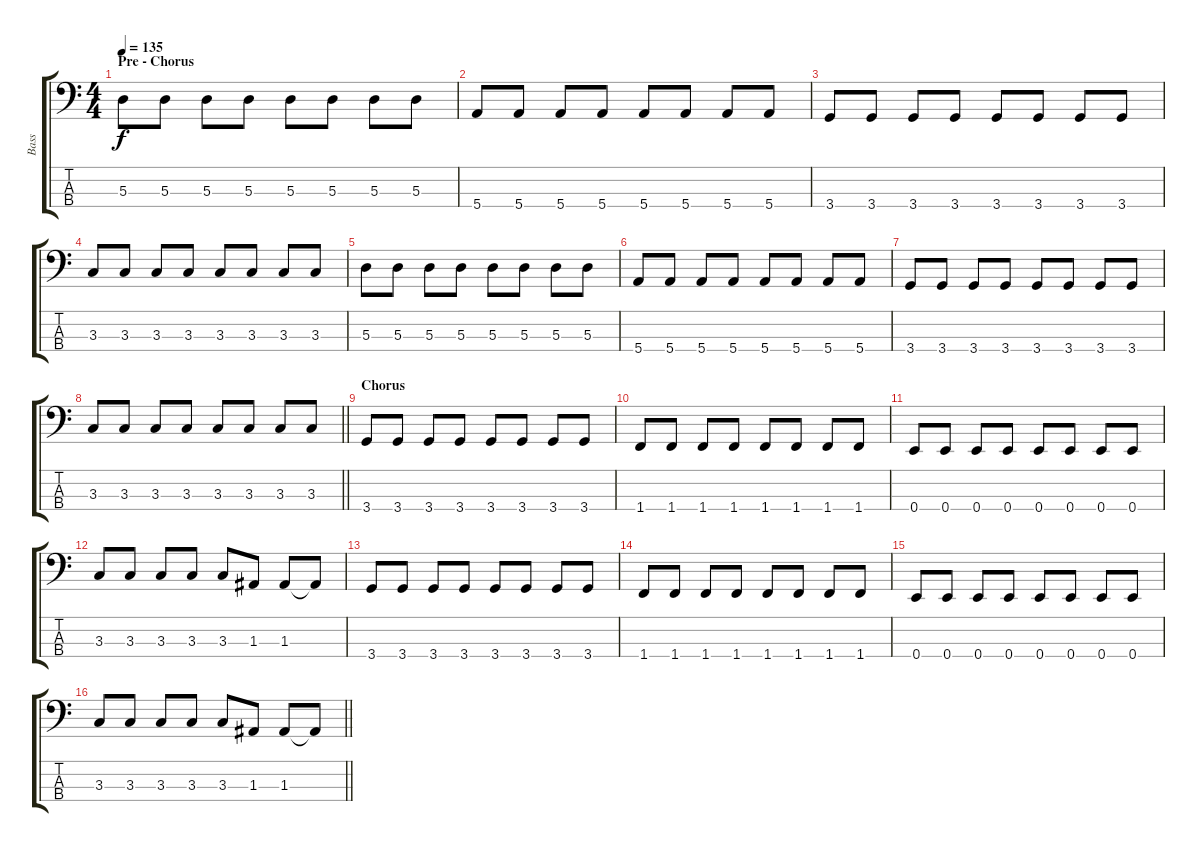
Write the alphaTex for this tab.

\track ("Bass" "Bass") {instrument electricbassfinger}
\staff {score tabs}
\tuning (G2 D2 A1 E1) {hide}
\ts (4 4)
\section ("" "Pre - Chorus")
\tempo 135
\clef f4
\ks c
5.3.8{dy f} 5.3.8 5.3.8 5.3.8 5.3.8 5.3.8 5.3.8 5.3.8 |
5.4.8 5.4.8 5.4.8 5.4.8 5.4.8 5.4.8 5.4.8 5.4.8 |
3.4.8 3.4.8 3.4.8 3.4.8 3.4.8 3.4.8 3.4.8 3.4.8 |
3.3.8 3.3.8 3.3.8 3.3.8 3.3.8 3.3.8 3.3.8 3.3.8 |
5.3.8 5.3.8 5.3.8 5.3.8 5.3.8 5.3.8 5.3.8 5.3.8 |
5.4.8 5.4.8 5.4.8 5.4.8 5.4.8 5.4.8 5.4.8 5.4.8 |
3.4.8 3.4.8 3.4.8 3.4.8 3.4.8 3.4.8 3.4.8 3.4.8 |
\barLineRight lightlight
3.3.8 3.3.8 3.3.8 3.3.8 3.3.8 3.3.8 3.3.8 3.3.8 |
\section ("" "Chorus")
3.4.8 3.4.8 3.4.8 3.4.8 3.4.8 3.4.8 3.4.8 3.4.8 |
1.4.8 1.4.8 1.4.8 1.4.8 1.4.8 1.4.8 1.4.8 1.4.8 |
0.4.8 0.4.8 0.4.8 0.4.8 0.4.8 0.4.8 0.4.8 0.4.8 |
3.3.8 3.3.8 3.3.8 3.3.8 3.3.8 1.3.8 1.3.8 1.3{t}.8 |
3.4.8 3.4.8 3.4.8 3.4.8 3.4.8 3.4.8 3.4.8 3.4.8 |
1.4.8 1.4.8 1.4.8 1.4.8 1.4.8 1.4.8 1.4.8 1.4.8 |
0.4.8 0.4.8 0.4.8 0.4.8 0.4.8 0.4.8 0.4.8 0.4.8 |
\barLineRight lightlight
3.3.8 3.3.8 3.3.8 3.3.8 3.3.8 1.3.8 1.3.8 1.3{t}.8
